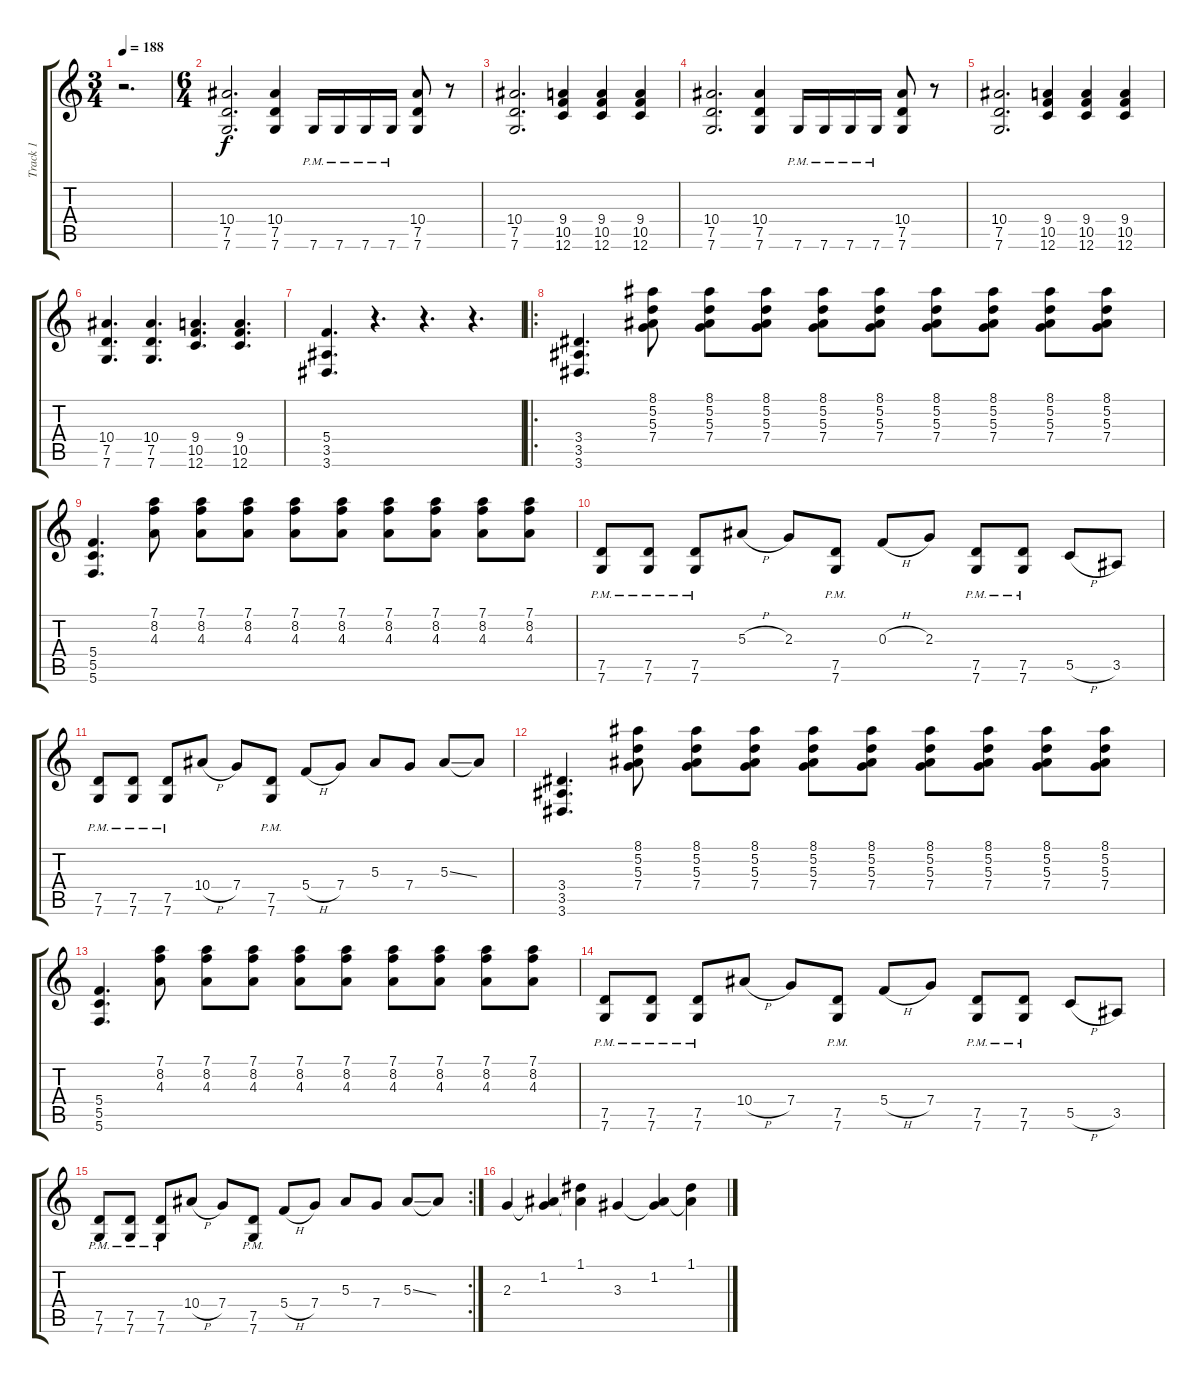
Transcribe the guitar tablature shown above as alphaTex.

\track ("Track 1" "Track 1") {instrument distortionguitar}
\staff {score tabs}
\tuning (D4 A3 F3 C3 G2 C2) {hide}
\ts (3 4)
\tempo 188
\clef g2
\ks c
r.2{d dy f} |
\ts (6 4)
(10.4 7.5 7.6).2{d} (10.4 7.5 7.6).4 7.6{pm}.16 7.6{pm}.16 7.6{pm}.16 7.6{pm}.16 (10.4 7.5 7.6).8 r.8 |
(10.4 7.5 7.6).2{d} (9.4 10.5 12.6).4 (9.4 10.5 12.6).4 (9.4 10.5 12.6).4 |
(10.4 7.5 7.6).2{d} (10.4 7.5 7.6).4 7.6{pm}.16 7.6{pm}.16 7.6{pm}.16 7.6{pm}.16 (10.4 7.5 7.6).8 r.8 |
(10.4 7.5 7.6).2{d} (9.4 10.5 12.6).4 (9.4 10.5 12.6).4 (9.4 10.5 12.6).4 |
(10.4 7.5 7.6).4{d} (10.4 7.5 7.6).4{d} (9.4 10.5 12.6).4{d} (9.4 10.5 12.6).4{d} |
(5.4 3.5 3.6).4{d} r.4{d} r.4{d} r.4{d} |
\ro
(3.4 3.5 3.6).4{d} (8.1 5.2 5.3 7.4).8 (8.1 5.2 5.3 7.4).8 (8.1 5.2 5.3 7.4).8 (8.1 5.2 5.3 7.4).8 (8.1 5.2 5.3 7.4).8 (8.1 5.2 5.3 7.4).8 (8.1 5.2 5.3 7.4).8 (8.1 5.2 5.3 7.4).8 (8.1 5.2 5.3 7.4).8 |
(5.4 5.5 5.6).4{d} (7.1 8.2 4.3).8 (7.1 8.2 4.3).8 (7.1 8.2 4.3).8 (7.1 8.2 4.3).8 (7.1 8.2 4.3).8 (7.1 8.2 4.3).8 (7.1 8.2 4.3).8 (7.1 8.2 4.3).8 (7.1 8.2 4.3).8 |
(7.5 7.6{pm}).8 (7.5 7.6{pm}).8 (7.5 7.6{pm}).8 5.3{h}.8 2.3.8 (7.5 7.6{pm}).8 0.3{h}.8 2.3.8 (7.5{pm} 7.6{pm}).8 (7.5{pm} 7.6{pm}).8 5.5{h}.8 3.5.8 |
(7.5{pm} 7.6{pm}).8 (7.5{pm} 7.6{pm}).8 (7.5{pm} 7.6{pm}).8 10.4{h}.8 7.4.8 (7.5{pm} 7.6{pm}).8 5.4{h}.8 7.4.8 5.3.8 7.4.8 5.3{ss}.8 5.3{t}.8 |
(3.4 3.5 3.6).4{d} (8.1 5.2 5.3 7.4).8 (8.1 5.2 5.3 7.4).8 (8.1 5.2 5.3 7.4).8 (8.1 5.2 5.3 7.4).8 (8.1 5.2 5.3 7.4).8 (8.1 5.2 5.3 7.4).8 (8.1 5.2 5.3 7.4).8 (8.1 5.2 5.3 7.4).8 (8.1 5.2 5.3 7.4).8 |
(5.4 5.5 5.6).4{d} (7.1 8.2 4.3).8 (7.1 8.2 4.3).8 (7.1 8.2 4.3).8 (7.1 8.2 4.3).8 (7.1 8.2 4.3).8 (7.1 8.2 4.3).8 (7.1 8.2 4.3).8 (7.1 8.2 4.3).8 (7.1 8.2 4.3).8 |
(7.5 7.6{pm}).8 (7.5 7.6{pm}).8 (7.5 7.6{pm}).8 10.4{h}.8 7.4.8 (7.5 7.6{pm}).8 5.4{h}.8 7.4.8 (7.5{pm} 7.6{pm}).8 (7.5{pm} 7.6{pm}).8 5.5{h}.8 3.5.8 |
\rc 2
(7.5{pm} 7.6{pm}).8 (7.5{pm} 7.6{pm}).8 (7.5{pm} 7.6{pm}).8 10.4{h}.8 7.4.8 (7.5{pm} 7.6{pm}).8 5.4{h}.8 7.4.8 5.3.8 7.4.8 5.3{ss}.8 5.3{t}.8 |
2.3.4 (1.2 2.3{t}).4 (1.1 1.2{t}).4 3.3.4 (1.2 3.3{t}).4 (1.1 1.2{t}).4
